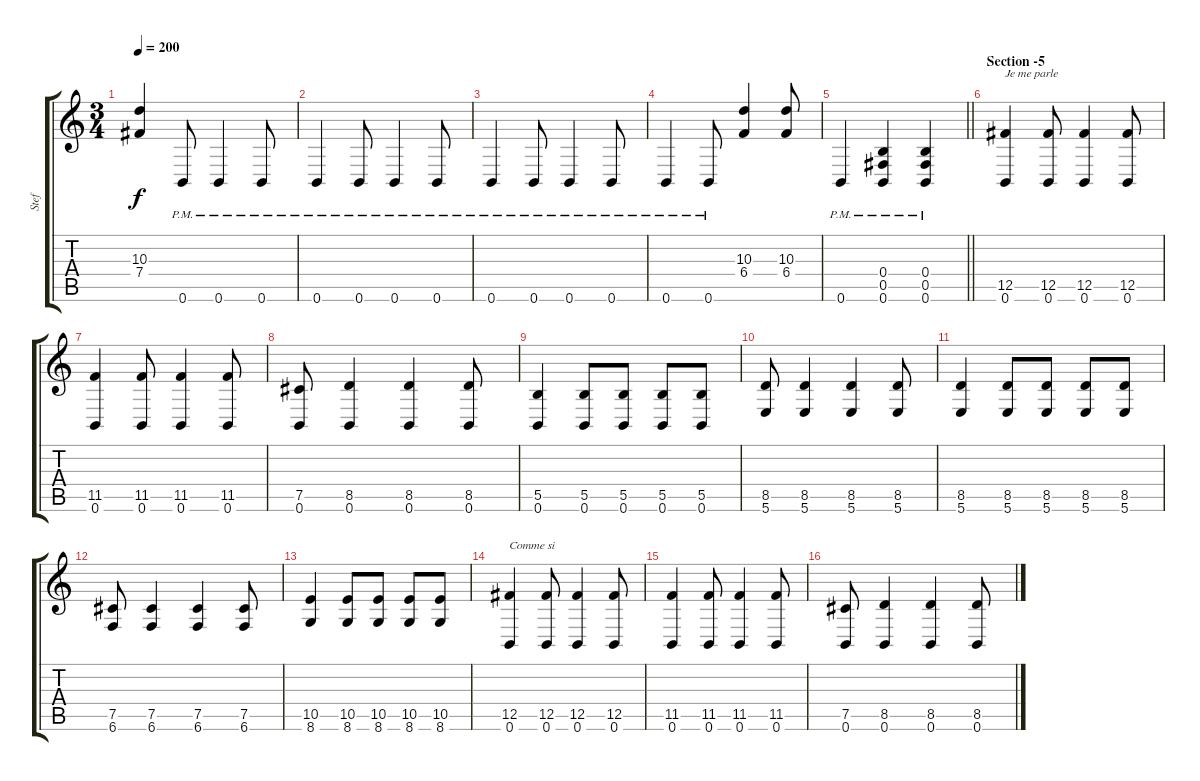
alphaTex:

\track ("Stef" "Stef") {instrument distortionguitar}
\staff {score tabs}
\tuning (Db4 Ab3 E3 B2 Gb2 B1) {hide}
\ts (3 4)
\tempo 200
\clef g2
\ks c
(10.3 7.4).4{dy f} 0.6{pm}.8 0.6{pm}.4 0.6{pm}.8 |
0.6{pm}.4 0.6{pm}.8 0.6{pm}.4 0.6{pm}.8 |
0.6{pm}.4 0.6{pm}.8 0.6{pm}.4 0.6{pm}.8 |
0.6{pm}.4 0.6{pm}.8 (10.3 6.4).4 (10.3 6.4).8 |
\barLineRight lightlight
0.6{pm}.4 (0.4{pm} 0.5{pm} 0.6{pm}).4 (0.4{pm} 0.5{pm} 0.6{pm}).4 |
\section ("" "Section -5")
(12.5 0.6).4{txt "Je me parle"} (12.5 0.6).8 (12.5 0.6).4 (12.5 0.6).8 |
(11.5 0.6).4 (11.5 0.6).8 (11.5 0.6).4 (11.5 0.6).8 |
(7.5 0.6).8 (8.5 0.6).4 (8.5 0.6).4 (8.5 0.6).8 |
(5.5 0.6).4 (5.5 0.6).8 (5.5 0.6).8 (5.5 0.6).8 (5.5 0.6).8 |
(8.5 5.6).8 (8.5 5.6).4 (8.5 5.6).4 (8.5 5.6).8 |
(8.5 5.6).4 (8.5 5.6).8 (8.5 5.6).8 (8.5 5.6).8 (8.5 5.6).8 |
(7.5 6.6).8 (7.5 6.6).4 (7.5 6.6).4 (7.5 6.6).8 |
(10.5 8.6).4 (10.5 8.6).8 (10.5 8.6).8 (10.5 8.6).8 (10.5 8.6).8 |
(12.5 0.6).4{txt "Comme si "} (12.5 0.6).8 (12.5 0.6).4 (12.5 0.6).8 |
(11.5 0.6).4 (11.5 0.6).8 (11.5 0.6).4 (11.5 0.6).8 |
(7.5 0.6).8 (8.5 0.6).4 (8.5 0.6).4 (8.5 0.6).8
